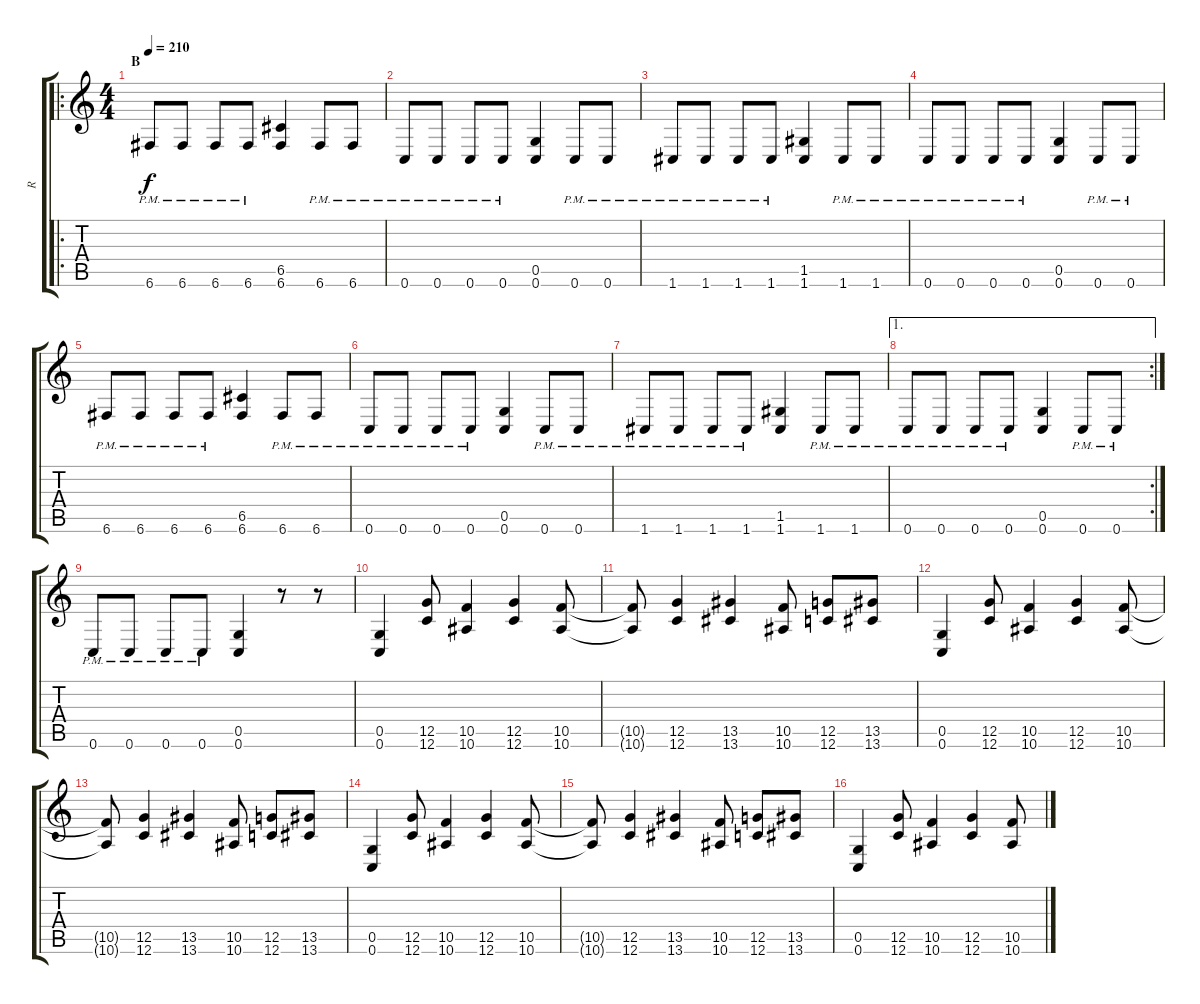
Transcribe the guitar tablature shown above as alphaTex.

\track ("R" "R") {instrument distortionguitar}
\staff {score tabs}
\tuning (D4 A3 F3 C3 G2 C2) {hide}
\ro
\ts (4 4)
\section ("" "B")
\tempo 210
\clef g2
\ks c
6.6{pm}.8{dy f} 6.6{pm}.8 6.6{pm}.8 6.6{pm}.8 (6.5 6.6).4 6.6{pm}.8 6.6{pm}.8 |
0.6{pm}.8 0.6{pm}.8 0.6{pm}.8 0.6{pm}.8 (0.5 0.6).4 0.6{pm}.8 0.6{pm}.8 |
1.6{pm}.8 1.6{pm}.8 1.6{pm}.8 1.6{pm}.8 (1.5 1.6).4 1.6{pm}.8 1.6{pm}.8 |
0.6{pm}.8 0.6{pm}.8 0.6{pm}.8 0.6{pm}.8 (0.5 0.6).4 0.6{pm}.8 0.6{pm}.8 |
6.6{pm}.8 6.6{pm}.8 6.6{pm}.8 6.6{pm}.8 (6.5 6.6).4 6.6{pm}.8 6.6{pm}.8 |
0.6{pm}.8 0.6{pm}.8 0.6{pm}.8 0.6{pm}.8 (0.5 0.6).4 0.6{pm}.8 0.6{pm}.8 |
1.6{pm}.8 1.6{pm}.8 1.6{pm}.8 1.6{pm}.8 (1.5 1.6).4 1.6{pm}.8 1.6{pm}.8 |
\ae 1
\rc 2
0.6{pm}.8 0.6{pm}.8 0.6{pm}.8 0.6{pm}.8 (0.5 0.6).4 0.6{pm}.8 0.6{pm}.8 |
0.6{pm}.8 0.6{pm}.8 0.6{pm}.8 0.6{pm}.8 (0.5 0.6).4 r.8 r.8 |
(0.5 0.6).4 (12.5 12.6).8 (10.5 10.6).4 (12.5 12.6).4 (10.5 10.6).8 |
(10.5{t} 10.6{t}).8 (12.5 12.6).4 (13.5 13.6).4 (10.5 10.6).8 (12.5 12.6).8 (13.5 13.6).8 |
(0.5 0.6).4 (12.5 12.6).8 (10.5 10.6).4 (12.5 12.6).4 (10.5 10.6).8 |
(10.5{t} 10.6{t}).8 (12.5 12.6).4 (13.5 13.6).4 (10.5 10.6).8 (12.5 12.6).8 (13.5 13.6).8 |
(0.5 0.6).4 (12.5 12.6).8 (10.5 10.6).4 (12.5 12.6).4 (10.5 10.6).8 |
(10.5{t} 10.6{t}).8 (12.5 12.6).4 (13.5 13.6).4 (10.5 10.6).8 (12.5 12.6).8 (13.5 13.6).8 |
(0.5 0.6).4 (12.5 12.6).8 (10.5 10.6).4 (12.5 12.6).4 (10.5 10.6).8
